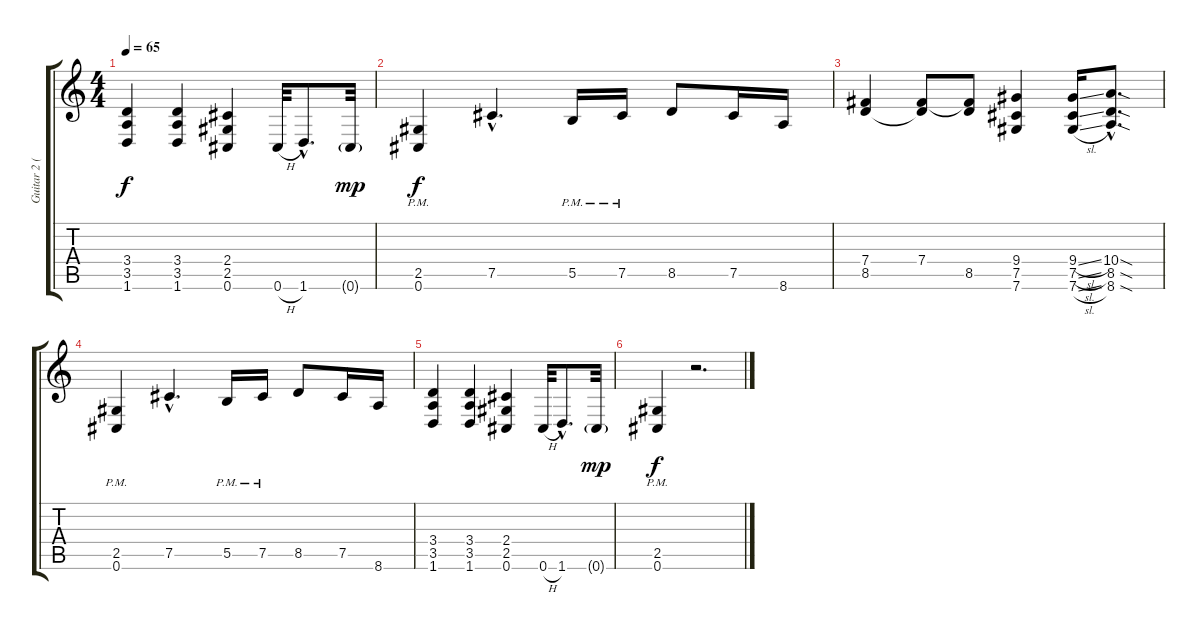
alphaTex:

\track ("Guitar 2 (Distortion)" "Guitar 2 (") {instrument distortionguitar}
\staff {score tabs}
\tuning (Db4 Ab3 E3 B2 Gb2 Db2) {hide}
\ts (4 4)
\tempo 65
\clef g2
\ks c
(3.4 3.5 1.6).4{dy f} (3.4 3.5 1.6).4 (2.4 2.5 0.6).4 0.6{h}.32 1.6{hac}.8{d} 0.6{g}.32{dy mp} |
(2.5{pm} 0.6{pm}).4{dy f} 7.5{hac}.4{d} 5.5{pm}.16 7.5{pm}.16 8.5.8 7.5.16 8.6.16 |
(7.4 8.5).4 (7.4 8.5{t}).8 (7.4{t} 8.5).8 (9.4 7.5 7.6).4 (9.4{sl} 7.5{sl} 7.6{sl}).16 (10.4{sod hac} 8.5{sod hac} 8.6{sod hac}).8{d} |
(2.5{pm} 0.6{pm}).4 7.5{hac}.4{d} 5.5{pm}.16 7.5{pm}.16 8.5.8 7.5.16 8.6.16 |
(3.4 3.5 1.6).4 (3.4 3.5 1.6).4 (2.4 2.5 0.6).4 0.6{h}.32 1.6{hac}.8{d} 0.6{g}.32{dy mp} |
(2.5{pm} 0.6{pm}).4{dy f} r.2{d}
